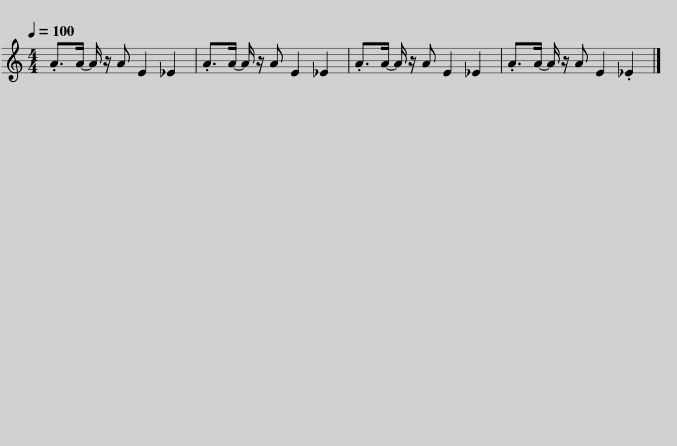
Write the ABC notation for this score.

X:1
L:1/8
Q:1/4=100
M:4/4
I:linebreak $
K:C
V:1 treble
V:1
 .A>A- A/ z/ A E2 _E2 | .A>A- A/ z/ A E2 _E2 | .A>A- A/ z/ A E2 _E2 | .A>A- A/ z/ A E2 ._E2 |] %4
